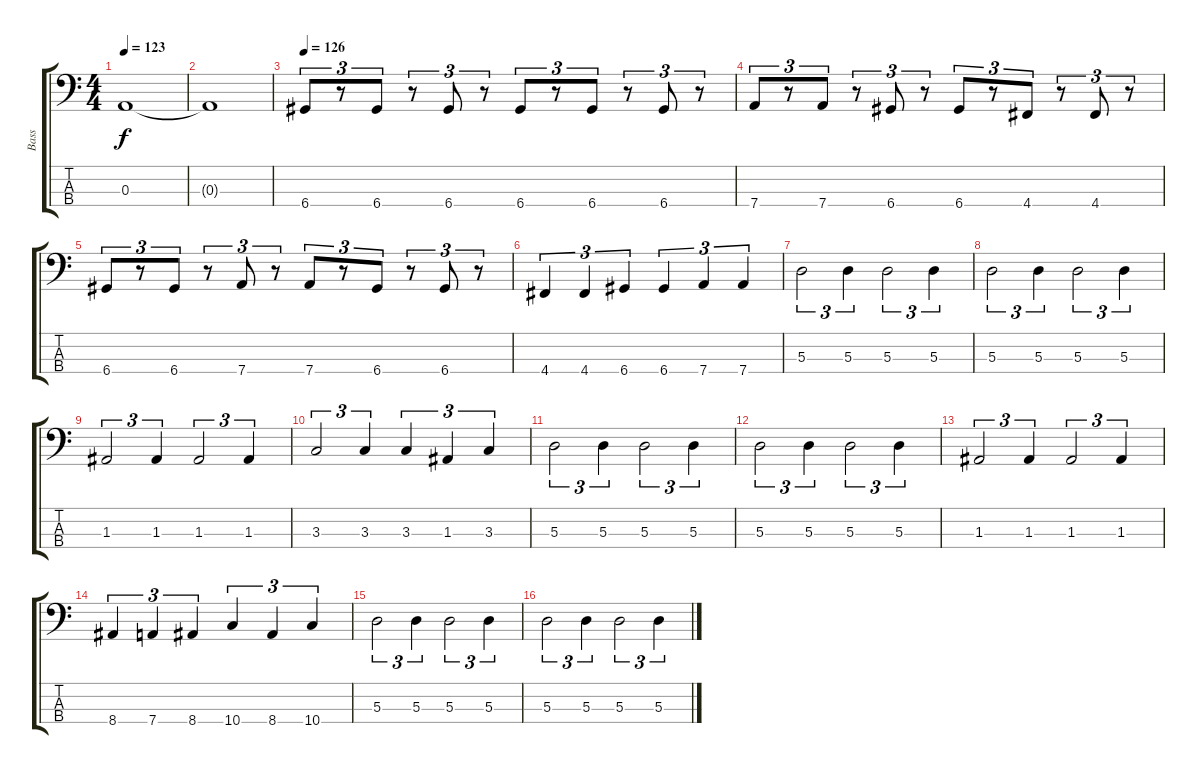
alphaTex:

\track ("Bass" "Bass") {instrument electricbassfinger}
\staff {score tabs}
\tuning (G2 D2 A1 D1) {hide}
\ts (4 4)
\tempo 123
\clef f4
\ks c
0.3.1{dy f} |
0.3{t}.1 |
\tempo 126
6.4.8{tu (3 2)} r.8{tu (3 2)} 6.4.8{tu (3 2)} r.8{tu (3 2)} 6.4.8{tu (3 2)} r.8{tu (3 2)} 6.4.8{tu (3 2)} r.8{tu (3 2)} 6.4.8{tu (3 2)} r.8{tu (3 2)} 6.4.8{tu (3 2)} r.8{tu (3 2)} |
7.4.8{tu (3 2)} r.8{tu (3 2)} 7.4.8{tu (3 2)} r.8{tu (3 2)} 6.4.8{tu (3 2)} r.8{tu (3 2)} 6.4.8{tu (3 2)} r.8{tu (3 2)} 4.4.8{tu (3 2)} r.8{tu (3 2)} 4.4.8{tu (3 2)} r.8{tu (3 2)} |
6.4.8{tu (3 2)} r.8{tu (3 2)} 6.4.8{tu (3 2)} r.8{tu (3 2)} 7.4.8{tu (3 2)} r.8{tu (3 2)} 7.4.8{tu (3 2)} r.8{tu (3 2)} 6.4.8{tu (3 2)} r.8{tu (3 2)} 6.4.8{tu (3 2)} r.8{tu (3 2)} |
4.4.4{tu (3 2)} 4.4.4{tu (3 2)} 6.4.4{tu (3 2)} 6.4.4{tu (3 2)} 7.4.4{tu (3 2)} 7.4.4{tu (3 2)} |
5.3.2{tu (3 2)} 5.3.4{tu (3 2)} 5.3.2{tu (3 2)} 5.3.4{tu (3 2)} |
5.3.2{tu (3 2)} 5.3.4{tu (3 2)} 5.3.2{tu (3 2)} 5.3.4{tu (3 2)} |
1.3.2{tu (3 2)} 1.3.4{tu (3 2)} 1.3.2{tu (3 2)} 1.3.4{tu (3 2)} |
3.3.2{tu (3 2)} 3.3.4{tu (3 2)} 3.3.4{tu (3 2)} 1.3.4{tu (3 2)} 3.3.4{tu (3 2)} |
5.3.2{tu (3 2)} 5.3.4{tu (3 2)} 5.3.2{tu (3 2)} 5.3.4{tu (3 2)} |
5.3.2{tu (3 2)} 5.3.4{tu (3 2)} 5.3.2{tu (3 2)} 5.3.4{tu (3 2)} |
1.3.2{tu (3 2)} 1.3.4{tu (3 2)} 1.3.2{tu (3 2)} 1.3.4{tu (3 2)} |
8.4.4{tu (3 2)} 7.4.4{tu (3 2)} 8.4.4{tu (3 2)} 10.4.4{tu (3 2)} 8.4.4{tu (3 2)} 10.4.4{tu (3 2)} |
5.3.2{tu (3 2)} 5.3.4{tu (3 2)} 5.3.2{tu (3 2)} 5.3.4{tu (3 2)} |
5.3.2{tu (3 2)} 5.3.4{tu (3 2)} 5.3.2{tu (3 2)} 5.3.4{tu (3 2)}
